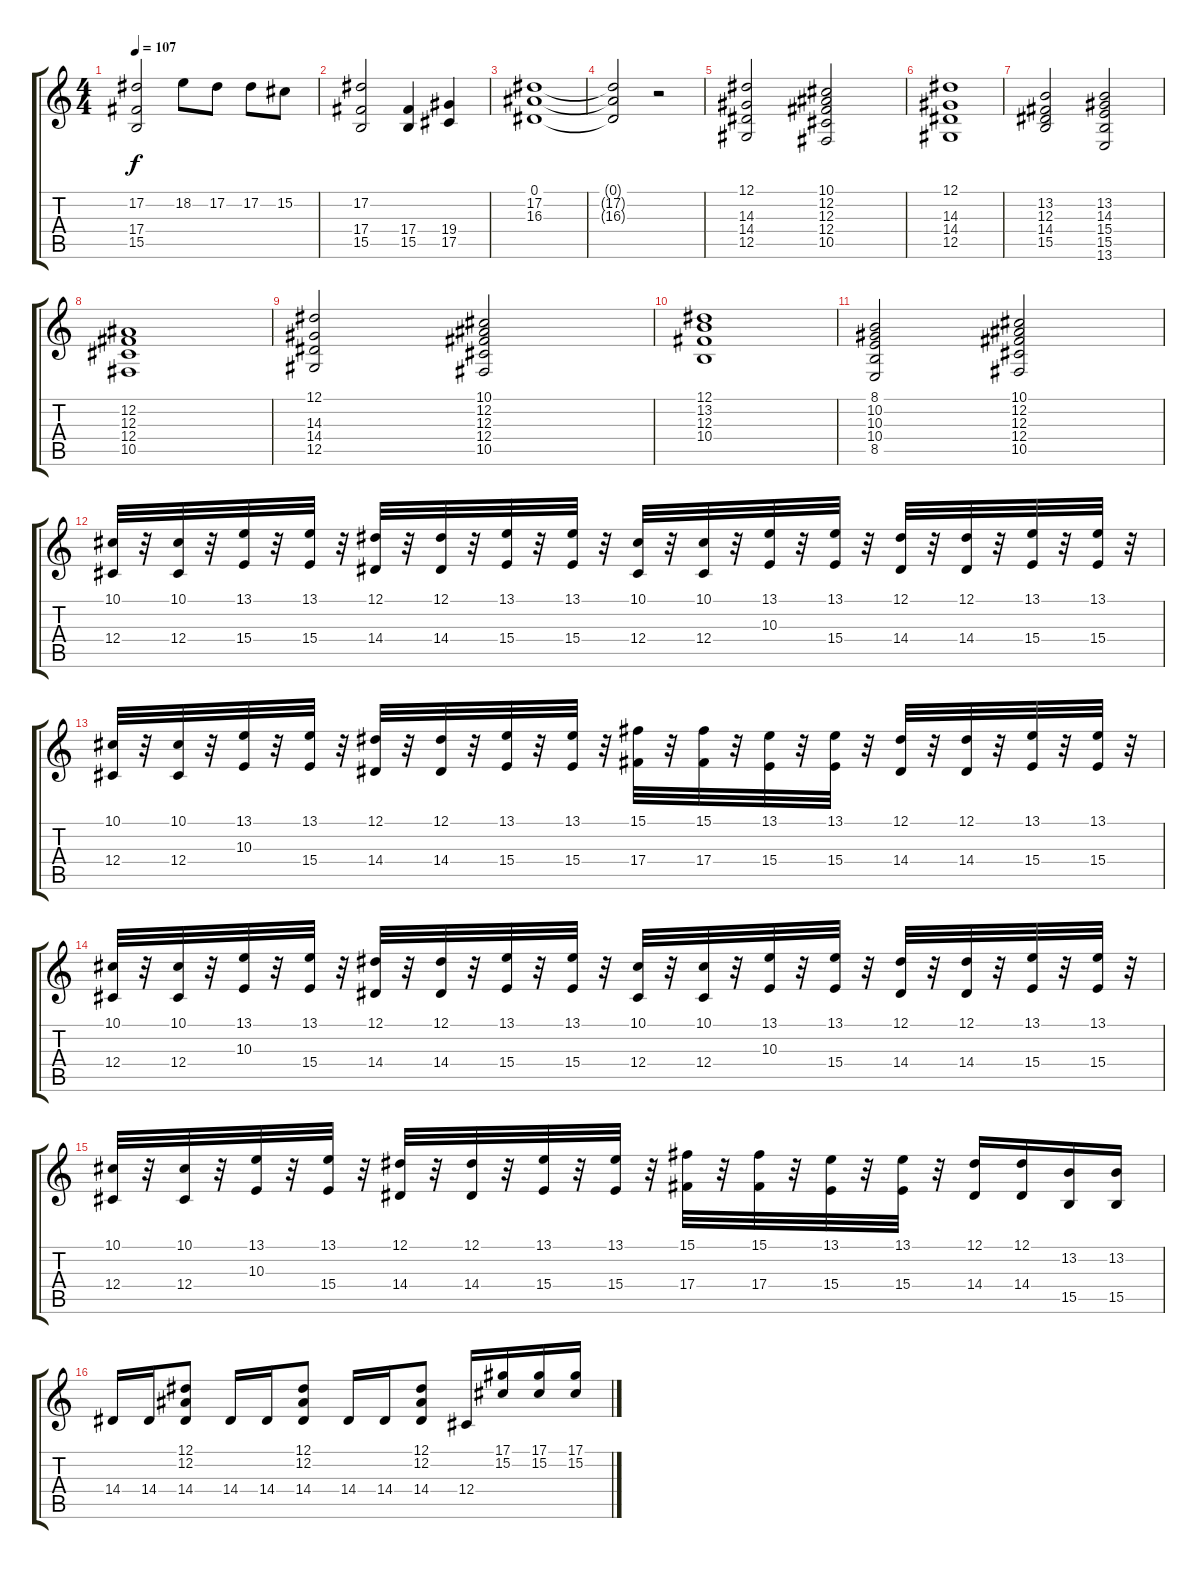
\track "" {instrument stringensemble1}
\staff {score tabs}
\tuning (Eb4 Bb3 Gb3 Db3 Ab2 Eb2) {hide}
\ts (4 4)
\tempo 107
\clef g2
\ks c
(17.2 17.4 15.5).2{dy f instrument stringensemble1} 18.2.8 17.2.8 17.2.8 15.2.8 |
(17.2 17.4 15.5).2 (17.4 15.5).4 (19.4 17.5).4 |
(0.1 17.2 16.3).1 |
(0.1{t} 17.2{t} 16.3{t}).2 r.2 |
(12.1 14.3 14.4 12.5).2 (10.1 12.2 12.3 12.4 10.5).2 |
(12.1 14.3 14.4 12.5).1 |
(13.2 12.3 14.4 15.5).2 (13.2 14.3 15.4 15.5 13.6).2 |
(12.2 12.3 12.4 10.5).1 |
(12.1 14.3 14.4 12.5).2 (10.1 12.2 12.3 12.4 10.5).2 |
(12.1 13.2 12.3 10.4).1 |
(8.1 10.2 10.3 10.4 8.5).2 (10.1 12.2 12.3 12.4 10.5).2 |
(10.1 12.4).32 r.32 (10.1 12.4).32 r.32 (13.1 15.4).32 r.32 (13.1 15.4).32 r.32 (12.1 14.4).32 r.32 (12.1 14.4).32 r.32 (13.1 15.4).32 r.32 (13.1 15.4).32 r.32 (10.1 12.4).32 r.32 (10.1 12.4).32 r.32 (13.1 10.3).32 r.32 (13.1 15.4).32 r.32 (12.1 14.4).32 r.32 (12.1 14.4).32 r.32 (13.1 15.4).32 r.32 (13.1 15.4).32 r.32 |
(10.1 12.4).32 r.32 (10.1 12.4).32 r.32 (13.1 10.3).32 r.32 (13.1 15.4).32 r.32 (12.1 14.4).32 r.32 (12.1 14.4).32 r.32 (13.1 15.4).32 r.32 (13.1 15.4).32 r.32 (15.1 17.4).32 r.32 (15.1 17.4).32 r.32 (13.1 15.4).32 r.32 (13.1 15.4).32 r.32 (12.1 14.4).32 r.32 (12.1 14.4).32 r.32 (13.1 15.4).32 r.32 (13.1 15.4).32 r.32 |
(10.1 12.4).32 r.32 (10.1 12.4).32 r.32 (13.1 10.3).32 r.32 (13.1 15.4).32 r.32 (12.1 14.4).32 r.32 (12.1 14.4).32 r.32 (13.1 15.4).32 r.32 (13.1 15.4).32 r.32 (10.1 12.4).32 r.32 (10.1 12.4).32 r.32 (13.1 10.3).32 r.32 (13.1 15.4).32 r.32 (12.1 14.4).32 r.32 (12.1 14.4).32 r.32 (13.1 15.4).32 r.32 (13.1 15.4).32 r.32 |
(10.1 12.4).32 r.32 (10.1 12.4).32 r.32 (13.1 10.3).32 r.32 (13.1 15.4).32 r.32 (12.1 14.4).32 r.32 (12.1 14.4).32 r.32 (13.1 15.4).32 r.32 (13.1 15.4).32 r.32 (15.1 17.4).32 r.32 (15.1 17.4).32 r.32 (13.1 15.4).32 r.32 (13.1 15.4).32 r.32 (12.1 14.4).16 (12.1 14.4).16 (13.2 15.5).16 (13.2 15.5).16 |
14.4.16 14.4.16 (12.1 12.2 14.4).8 14.4.16 14.4.16 (12.1 12.2 14.4).8 14.4.16 14.4.16 (12.1 12.2 14.4).8 12.4.16 (17.1 15.2).16 (17.1 15.2).16 (17.1 15.2).16
